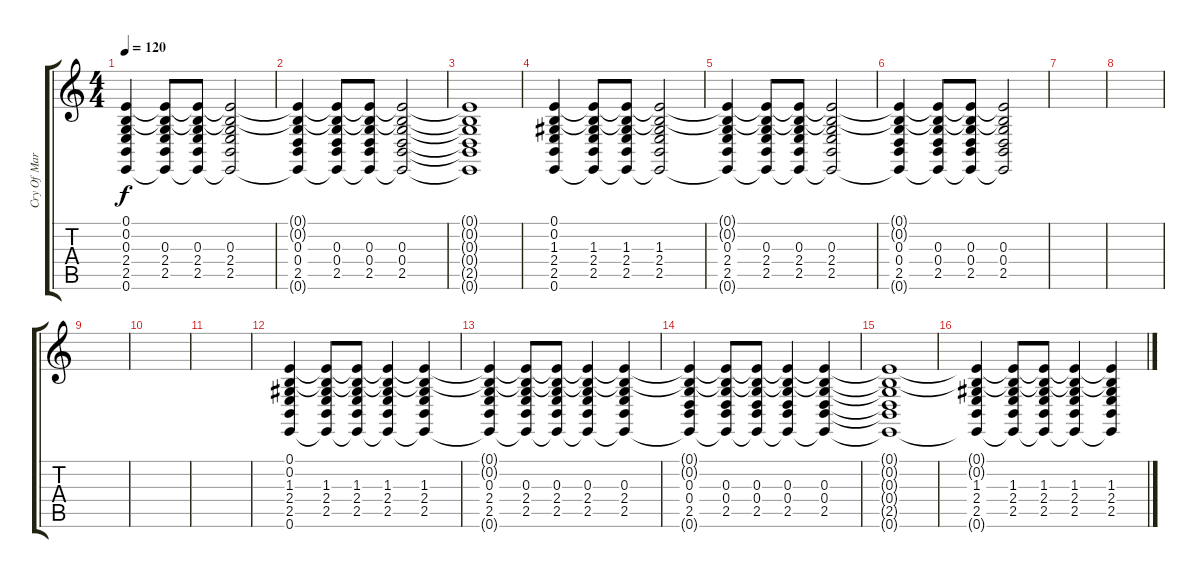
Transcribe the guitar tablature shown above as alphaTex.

\track ("Cry Of Martyrs : Church Organ" "Cry Of Mar") {instrument churchorgan}
\staff {score tabs}
\tuning (E4 B3 G3 D3 A2 E2) {hide}
\ts (4 4)
\tempo 120
\clef g2
\ks c
(0.1{t} 0.2{t} 0.3 2.4 2.5 0.6{t}).4{dy f} (0.1{t} 0.2{t} 0.3 2.4 2.5 0.6{t}).8 (0.1{t} 0.2{t} 0.3 2.4 2.5 0.6{t}).8 (0.1{t} 0.2{t} 0.3 2.4 2.5 0.6{t}).2 |
(0.1{t} 0.2{t} 0.3 0.4 2.5 0.6{t}).4 (0.1{t} 0.2{t} 0.3 0.4 2.5 0.6{t}).8 (0.1{t} 0.2{t} 0.3 0.4 2.5 0.6{t}).8 (0.1{t} 0.2{t} 0.3 0.4 2.5 0.6{t}).2 |
(0.1{t} 0.2{t} 0.3{t} 0.4{t} 2.5{t} 0.6{t}).1{volume 0} |
(0.1 0.2 1.3 2.4 2.5 0.6).4{volume 16} (0.1{t} 0.2{t} 1.3 2.4 2.5 0.6{t}).8 (0.1{t} 0.2{t} 1.3 2.4 2.5 0.6{t}).8 (0.1{t} 0.2{t} 1.3 2.4 2.5 0.6{t}).2 |
(0.1{t} 0.2{t} 0.3 2.4 2.5 0.6{t}).4 (0.1{t} 0.2{t} 0.3 2.4 2.5 0.6{t}).8 (0.1{t} 0.2{t} 0.3 2.4 2.5 0.6{t}).8 (0.1{t} 0.2{t} 0.3 2.4 2.5 0.6{t}).2 |
(0.1{t} 0.2{t} 0.3 0.4 2.5 0.6{t}).4 (0.1{t} 0.2{t} 0.3 0.4 2.5 0.6{t}).8 (0.1{t} 0.2{t} 0.3 0.4 2.5 0.6{t}).8 (0.1{t} 0.2{t} 0.3 0.4 2.5 0.6{t}).2 |
|
|
|
|
|
(0.1 0.2 1.3 2.4 2.5 0.6).4 (0.1{t} 0.2{t} 1.3 2.4 2.5 0.6{t}).8 (0.1{t} 0.2{t} 1.3 2.4 2.5 0.6{t}).8 (0.1{t} 0.2{t} 1.3 2.4 2.5 0.6{t}).4 (0.1{t} 0.2{t} 1.3 2.4 2.5 0.6{t}).4 |
(0.1{t} 0.2{t} 0.3 2.4 2.5 0.6{t}).4 (0.1{t} 0.2{t} 0.3 2.4 2.5 0.6{t}).8 (0.1{t} 0.2{t} 0.3 2.4 2.5 0.6{t}).8 (0.1{t} 0.2{t} 0.3 2.4 2.5 0.6{t}).4 (0.1{t} 0.2{t} 0.3 2.4 2.5 0.6{t}).4 |
(0.1{t} 0.2{t} 0.3 0.4 2.5 0.6{t}).4 (0.1{t} 0.2{t} 0.3 0.4 2.5 0.6{t}).8 (0.1{t} 0.2{t} 0.3 0.4 2.5 0.6{t}).8 (0.1{t} 0.2{t} 0.3 0.4 2.5 0.6{t}).4 (0.1{t} 0.2{t} 0.3 0.4 2.5 0.6{t}).4 |
(0.1{t} 0.2{t} 0.3{t} 0.4{t} 2.5{t} 0.6{t}).1 |
(0.1{t} 0.2{t} 1.3 2.4 2.5 0.6{t}).4 (0.1{t} 0.2{t} 1.3 2.4 2.5 0.6{t}).8 (0.1{t} 0.2{t} 1.3 2.4 2.5 0.6{t}).8 (0.1{t} 0.2{t} 1.3 2.4 2.5 0.6{t}).4 (0.1{t} 0.2{t} 1.3 2.4 2.5 0.6{t}).4
